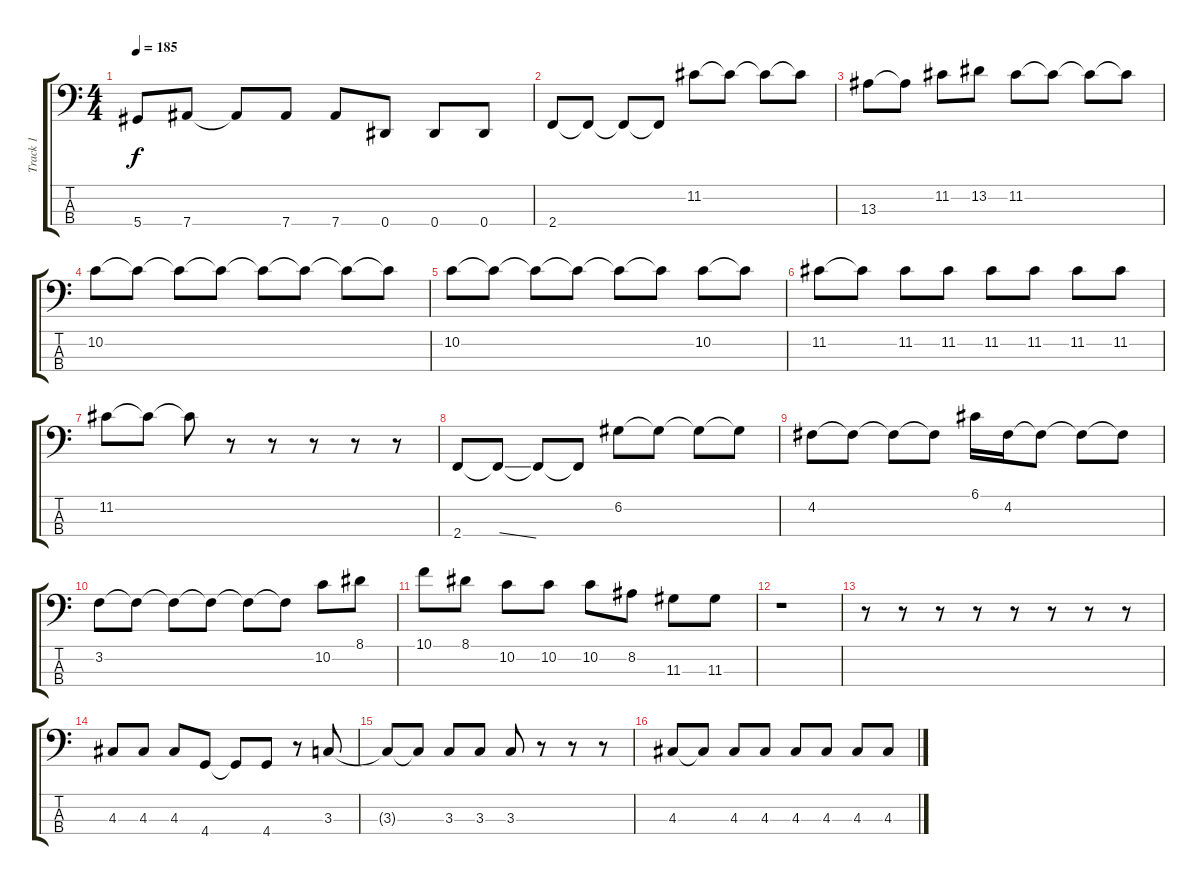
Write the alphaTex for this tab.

\track ("Track 1" "Track 1") {instrument electricbassfinger}
\staff {score tabs}
\tuning (G2 D2 A1 Eb1) {hide}
\ts (4 4)
\tempo 185
\clef f4
\ks c
5.4.8{dy f} 7.4.8 7.4{t}.8 7.4.8 7.4.8 0.4.8 0.4.8 0.4.8 |
2.4.8 2.4{t}.8 2.4{t}.8 2.4{t}.8 11.2.8 11.2{t}.8 11.2{t}.8 11.2{t}.8 |
13.3.8 13.3{t}.8 11.2.8 13.2.8 11.2.8 11.2{t}.8 11.2{t}.8 11.2{t}.8 |
10.2.8 10.2{t}.8 10.2{t}.8 10.2{t}.8 10.2{t}.8 10.2{t}.8 10.2{t}.8 10.2{t}.8 |
10.2.8 10.2{t}.8 10.2{t}.8 10.2{t}.8 10.2{t}.8 10.2{t}.8 10.2.8 10.2{t}.8 |
11.2.8 11.2{t}.8 11.2.8 11.2.8 11.2.8 11.2.8 11.2.8 11.2.8 |
11.2.8 11.2{t}.8 11.2{t}.8 r.8 r.8 r.8 r.8 r.8 |
2.4.8 2.4{ss t}.8 2.4{t}.8 2.4{t}.8 6.2.8 6.2{t}.8 6.2{t}.8 6.2{t}.8 |
4.2.8 4.2{t}.8 4.2{t}.8 4.2{t}.8 6.1.16 4.2.16 4.2{t}.8 4.2{t}.8 4.2{t}.8 |
3.2.8 3.2{t}.8 3.2{t}.8 3.2{t}.8 3.2{t}.8 3.2{t}.8 10.2.8 8.1.8 |
10.1.8 8.1.8 10.2.8 10.2.8 10.2.8 8.2.8 11.3.8 11.3.8 |
r.1 |
r.8 r.8 r.8 r.8 r.8 r.8 r.8 r.8 |
4.3.8 4.3.8 4.3.8 4.4.8 4.4{t}.8 4.4.8 r.8 3.3.8 |
3.3{t}.8 3.3{t}.8 3.3.8 3.3.8 3.3.8 r.8 r.8 r.8 |
4.3.8 4.3{t}.8 4.3.8 4.3.8 4.3.8 4.3.8 4.3.8 4.3.8
